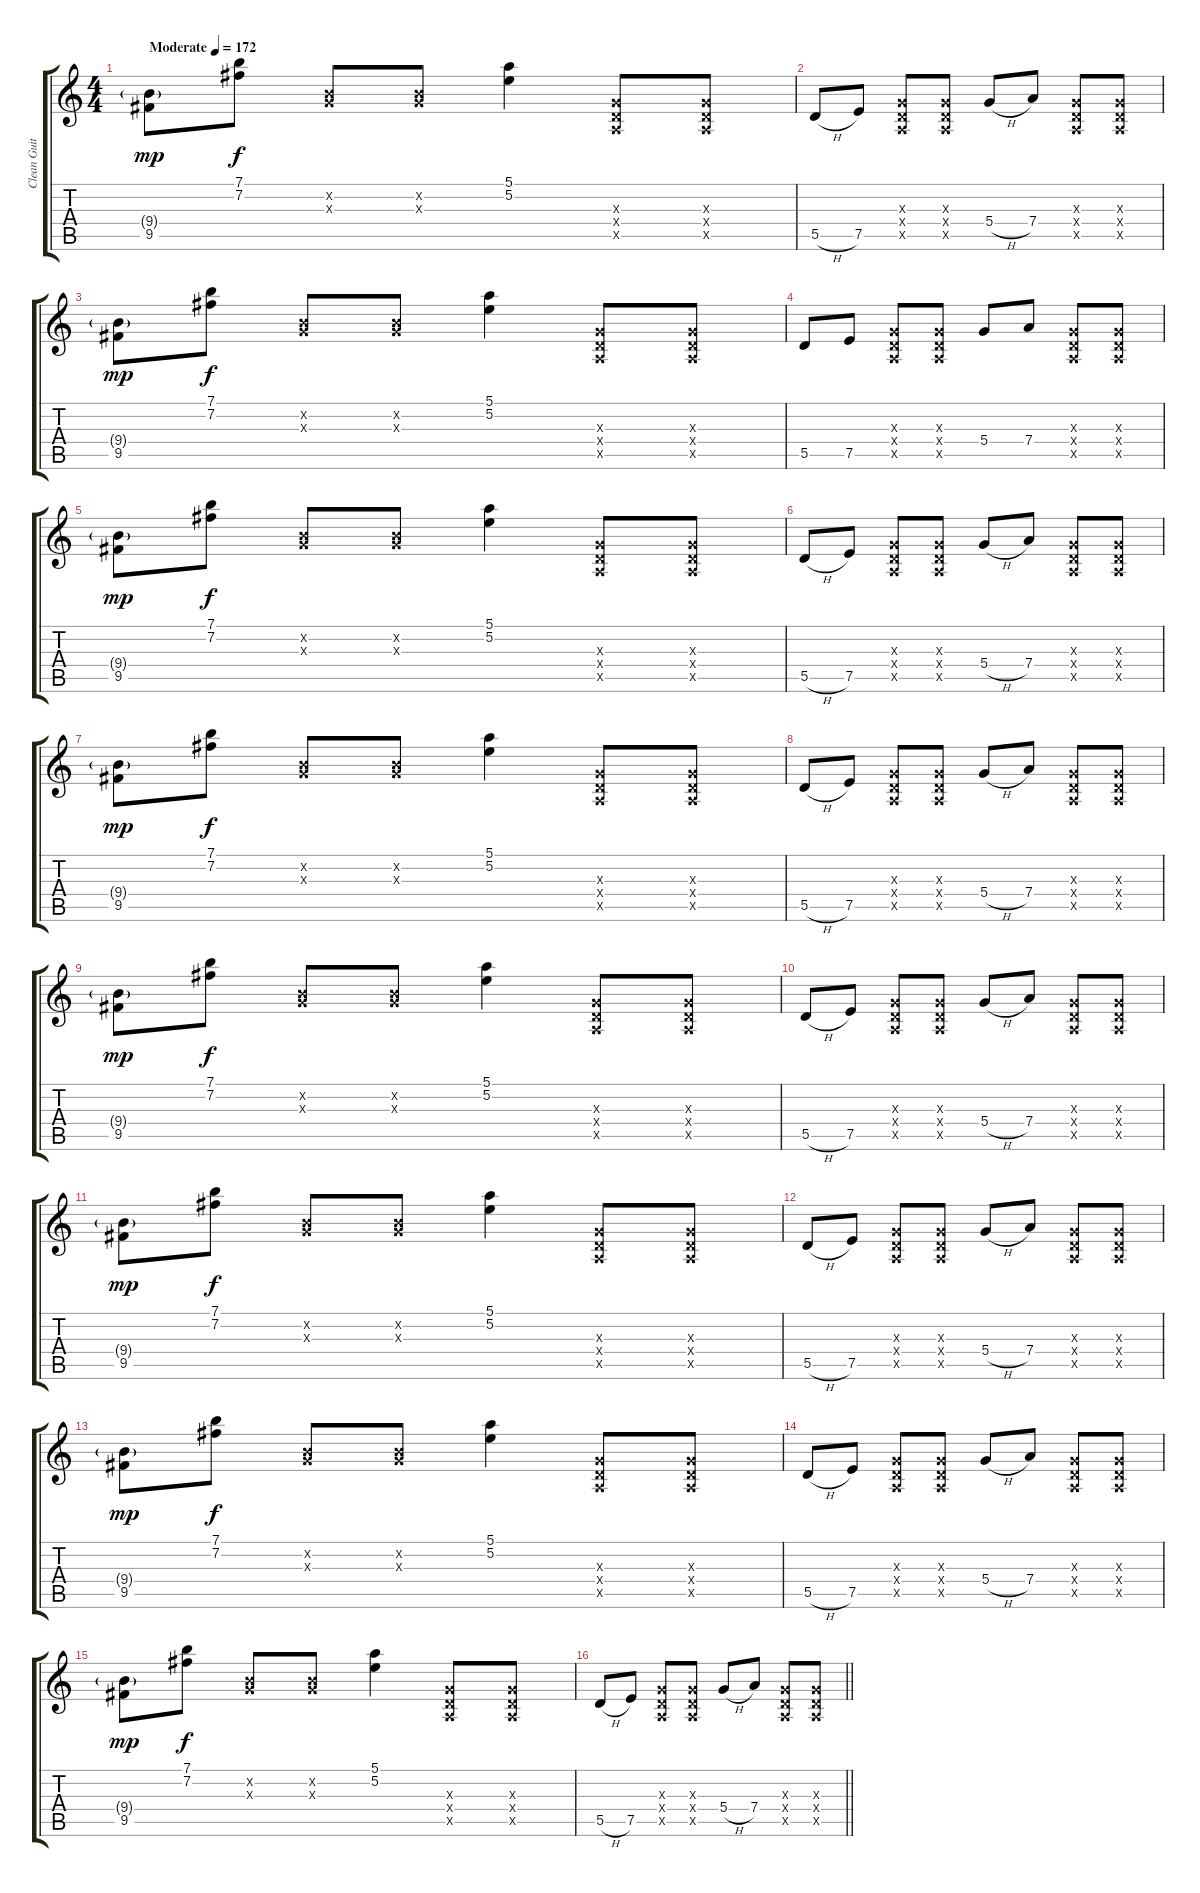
\track ("Clean Guitar" "Clean Guit") {instrument overdrivenguitar}
\staff {score tabs}
\tuning (E4 B3 G3 D3 A2 E2) {hide}
\ts (4 4)
\tempo (172 "Moderate")
\clef g2
\ks c
(9.4{g} 9.5).8{dy mp instrument overdrivenguitar} (7.1 7.2).8{dy f} (0.2{x} 0.3{x}).8 (0.2{x} 0.3{x}).8 (5.1 5.2).4 (0.3{x} 0.4{x} 0.5{x}).8 (0.3{x} 0.4{x} 0.5{x}).8 |
5.5{h}.8 7.5.8 (0.3{x} 0.4{x} 0.5{x}).8 (0.3{x} 0.4{x} 0.5{x}).8 5.4{h}.8 7.4.8 (0.3{x} 0.4{x} 0.5{x}).8 (0.3{x} 0.4{x} 0.5{x}).8 |
(9.4{g} 9.5).8{dy mp} (7.1 7.2).8{dy f} (0.2{x} 0.3{x}).8 (0.2{x} 0.3{x}).8 (5.1 5.2).4 (0.3{x} 0.4{x} 0.5{x}).8 (0.3{x} 0.4{x} 0.5{x}).8 |
5.5.8 7.5.8 (0.3{x} 0.4{x} 0.5{x}).8 (0.3{x} 0.4{x} 0.5{x}).8 5.4.8 7.4.8 (0.3{x} 0.4{x} 0.5{x}).8 (0.3{x} 0.4{x} 0.5{x}).8 |
(9.4{g} 9.5).8{dy mp} (7.1 7.2).8{dy f} (0.2{x} 0.3{x}).8 (0.2{x} 0.3{x}).8 (5.1 5.2).4 (0.3{x} 0.4{x} 0.5{x}).8 (0.3{x} 0.4{x} 0.5{x}).8 |
5.5{h}.8 7.5.8 (0.3{x} 0.4{x} 0.5{x}).8 (0.3{x} 0.4{x} 0.5{x}).8 5.4{h}.8 7.4.8 (0.3{x} 0.4{x} 0.5{x}).8 (0.3{x} 0.4{x} 0.5{x}).8 |
(9.4{g} 9.5).8{dy mp} (7.1 7.2).8{dy f} (0.2{x} 0.3{x}).8 (0.2{x} 0.3{x}).8 (5.1 5.2).4 (0.3{x} 0.4{x} 0.5{x}).8 (0.3{x} 0.4{x} 0.5{x}).8 |
5.5{h}.8 7.5.8 (0.3{x} 0.4{x} 0.5{x}).8 (0.3{x} 0.4{x} 0.5{x}).8 5.4{h}.8 7.4.8 (0.3{x} 0.4{x} 0.5{x}).8 (0.3{x} 0.4{x} 0.5{x}).8 |
(9.4{g} 9.5).8{dy mp} (7.1 7.2).8{dy f} (0.2{x} 0.3{x}).8 (0.2{x} 0.3{x}).8 (5.1 5.2).4 (0.3{x} 0.4{x} 0.5{x}).8 (0.3{x} 0.4{x} 0.5{x}).8 |
5.5{h}.8 7.5.8 (0.3{x} 0.4{x} 0.5{x}).8 (0.3{x} 0.4{x} 0.5{x}).8 5.4{h}.8 7.4.8 (0.3{x} 0.4{x} 0.5{x}).8 (0.3{x} 0.4{x} 0.5{x}).8 |
(9.4{g} 9.5).8{dy mp} (7.1 7.2).8{dy f} (0.2{x} 0.3{x}).8 (0.2{x} 0.3{x}).8 (5.1 5.2).4 (0.3{x} 0.4{x} 0.5{x}).8 (0.3{x} 0.4{x} 0.5{x}).8 |
5.5{h}.8 7.5.8 (0.3{x} 0.4{x} 0.5{x}).8 (0.3{x} 0.4{x} 0.5{x}).8 5.4{h}.8 7.4.8 (0.3{x} 0.4{x} 0.5{x}).8 (0.3{x} 0.4{x} 0.5{x}).8 |
(9.4{g} 9.5).8{dy mp} (7.1 7.2).8{dy f} (0.2{x} 0.3{x}).8 (0.2{x} 0.3{x}).8 (5.1 5.2).4 (0.3{x} 0.4{x} 0.5{x}).8 (0.3{x} 0.4{x} 0.5{x}).8 |
5.5{h}.8 7.5.8 (0.3{x} 0.4{x} 0.5{x}).8 (0.3{x} 0.4{x} 0.5{x}).8 5.4{h}.8 7.4.8 (0.3{x} 0.4{x} 0.5{x}).8 (0.3{x} 0.4{x} 0.5{x}).8 |
(9.4{g} 9.5).8{dy mp} (7.1 7.2).8{dy f} (0.2{x} 0.3{x}).8 (0.2{x} 0.3{x}).8 (5.1 5.2).4 (0.3{x} 0.4{x} 0.5{x}).8 (0.3{x} 0.4{x} 0.5{x}).8 |
\barLineRight lightlight
5.5{h}.8 7.5.8 (0.3{x} 0.4{x} 0.5{x}).8 (0.3{x} 0.4{x} 0.5{x}).8 5.4{h}.8 7.4.8 (0.3{x} 0.4{x} 0.5{x}).8 (0.3{x} 0.4{x} 0.5{x}).8
